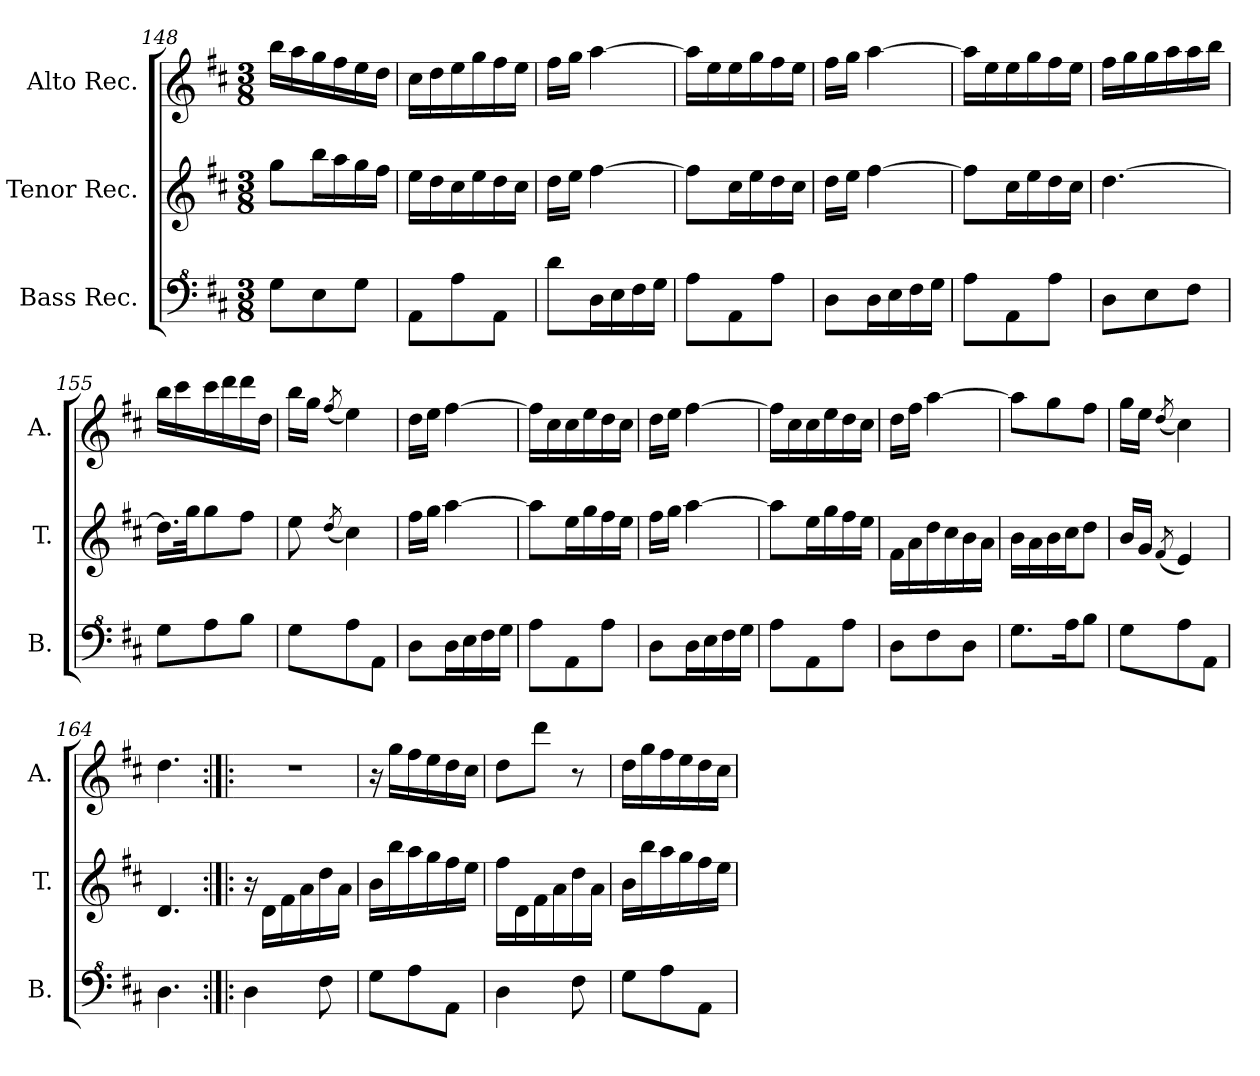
**kern	**kern	**kern
*part3	*part2	*part1
*staff3	*staff2	*staff1
*I"Bass Rec.	*I"Tenor Rec.	*I"Alto Rec.
*I'B.	*I'T.	*I'A.
*clefF^4	*clefG2	*clefG2
*k[f#c#]	*k[f#c#]	*k[f#c#]
*M3/8	*M3/8	*M3/8
=148	=148	=148
8g\L	8gg\L	16bb\LL
.	.	16aa\
8e\	16bb\L	16gg\
.	16aa\	16ff#\
8g\J	16gg\	16ee\
.	16ff#\JJ	16dd\JJ
=149	=149	=149
8A\L	16ee\LL	16cc#\LL
.	16dd\	16dd\
8a\	16cc#\	16ee\
.	16ee\	16gg\
8A\J	16dd\	16ff#\
.	16cc#\JJ	16ee\JJ
=150	=150	=150
8dd\L	16dd\LL	16ff#\LL
.	16ee\JJ	16gg\JJ
16d\L	[4ff#\	[4aa\
16e\	.	.
16f#\	.	.
16g\JJ	.	.
=151	=151	=151
8a\L	8ff#\L]	16aa\LL]
.	.	16ee\
8A\	16cc#\L	16ee\
.	16ee\	16gg\
8a\J	16dd\	16ff#\
.	16cc#\JJ	16ee\JJ
=152	=152	=152
8d\L	16dd\LL	16ff#\LL
.	16ee\JJ	16gg\JJ
16d\L	[4ff#\	[4aa\
16e\	.	.
16f#\	.	.
16g\JJ	.	.
=153	=153	=153
8a\L	8ff#\L]	16aa\LL]
.	.	16ee\
8A\	16cc#\L	16ee\
.	16ee\	16gg\
8a\J	16dd\	16ff#\
.	16cc#\JJ	16ee\JJ
=154	=154	=154
8d\L	[4.dd\	16ff#\LL
.	.	16gg\
8e\	.	16gg\
.	.	16aa\
8f#\J	.	16aa\
.	.	16bb\JJ
!!LO:PB:g=z
=155	=155	=155
8g\L	16.dd\LL]	16bb\LL
.	.	16ccc#\
.	32gg\JK	.
8a\	8gg\	16ccc#\
.	.	16ddd\
8b\J	8ff#\J	16ddd\
.	.	16dd\JJ
=156	=156	=156
8g\L	8ee\	16bb\LL
.	.	16gg\JJ
.	(8qdd/	(8qff#/
8a\	4cc#\)	4ee\)
8A\J	.	.
=157	=157	=157
8d\L	16ff#\LL	16dd\LL
.	16gg\JJ	16ee\JJ
16d\L	[4aa\	[4ff#\
16e\	.	.
16f#\	.	.
16g\JJ	.	.
=158	=158	=158
8a\L	8aa\L]	16ff#\LL]
.	.	16cc#\
8A\	16ee\L	16cc#\
.	16gg\	16ee\
8a\J	16ff#\	16dd\
.	16ee\JJ	16cc#\JJ
=159	=159	=159
8d\L	16ff#\LL	16dd\LL
.	16gg\JJ	16ee\JJ
16d\L	[4aa\	[4ff#\
16e\	.	.
16f#\	.	.
16g\JJ	.	.
=160	=160	=160
8a\L	8aa\L]	16ff#\LL]
.	.	16cc#\
8A\	16ee\L	16cc#\
.	16gg\	16ee\
8a\J	16ff#\	16dd\
.	16ee\JJ	16cc#\JJ
=161	=161	=161
8d\L	16f#\LL	16dd\LL
.	16a\	16ff#\JJ
8f#\	16dd\	[4aa\
.	16cc#\	.
8d\J	16b\	.
.	16a\JJ	.
=162	=162	=162
8.g\L	16b\LL	8aa\L]
.	16a\	.
.	16b\	8gg\
16a\K	16cc#\J	.
8b\J	8dd\J	8ff#\J
=163	=163	=163
8g\L	16b/LL	16gg\LL
.	16g/JJ	16ee\JJ
.	(8qf#/	(8qdd/
8a\	4e/)	4cc#\)
8A\J	.	.
=164	=164	=164
4.d\	4.d/	4.dd\
!!LO:LB:g=z
=165:|!|:	=165:|!|:	=165:|!|:
4d\	16r	4.r
.	16d\LL	.
.	16f#\	.
.	16a\	.
8f#\	16dd\	.
.	16a\JJ	.
=166	=166	=166
8g\L	16b\LL	16r
.	16bb\	16gg\LL
8a\	16aa\	16ff#\
.	16gg\	16ee\
8A\J	16ff#\	16dd\
.	16ee\JJ	16cc#\JJ
=167	=167	=167
4d\	16ff#\LL	8dd\L
.	16d\	.
.	16f#\	8ddd\J
.	16a\	.
8f#\	16dd\	8r
.	16a\JJ	.
=168	=168	=168
8g\L	16b\LL	16dd\LL
.	16bb\	16gg\
8a\	16aa\	16ff#\
.	16gg\	16ee\
8A\J	16ff#\	16dd\
.	16ee\JJ	16cc#\JJ
=	=	=
*-	*-	*-
